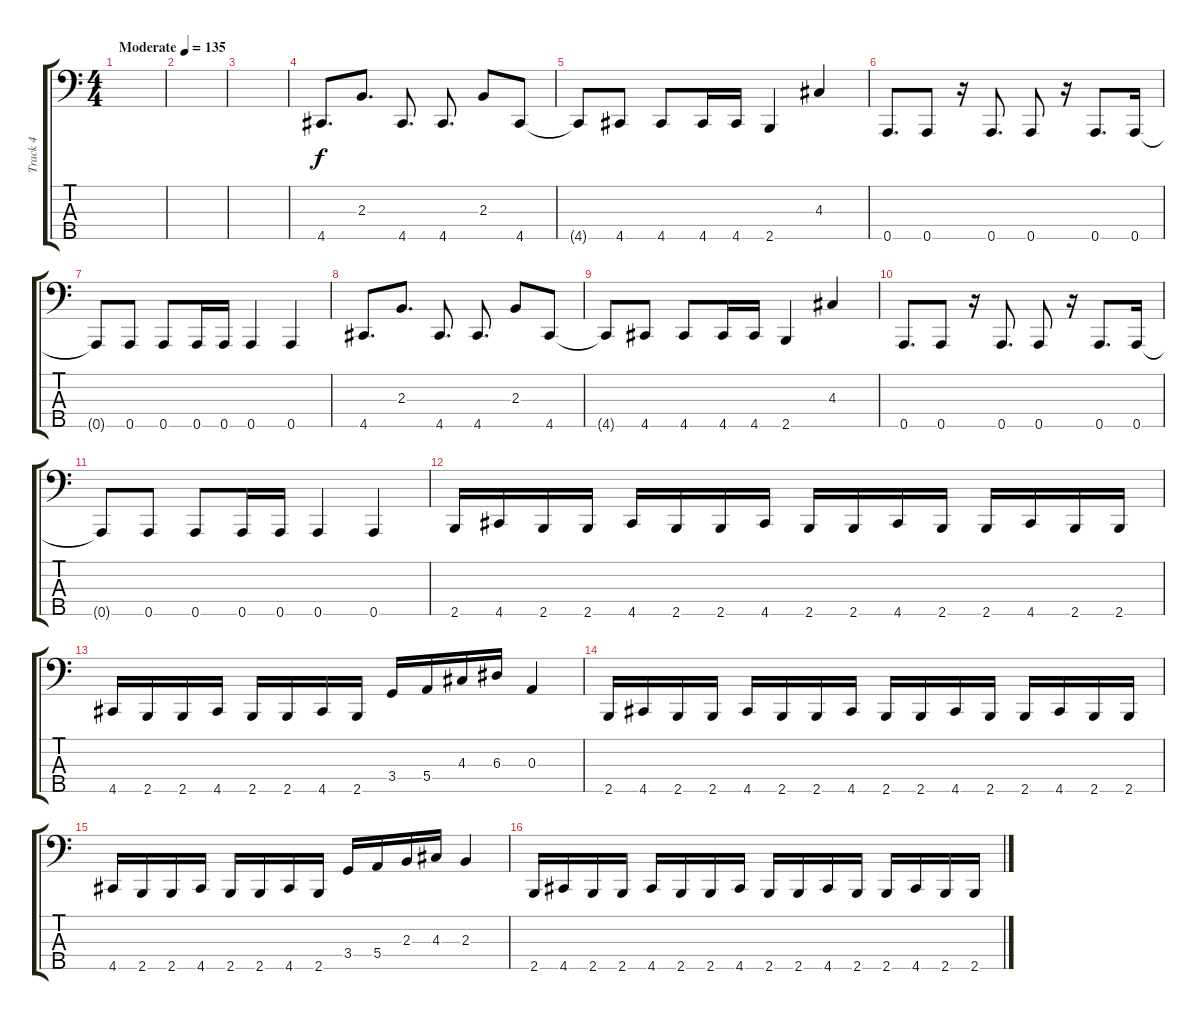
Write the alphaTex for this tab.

\track ("Track 4" "Track 4") {instrument slapbass1}
\staff {score tabs}
\tuning (G2 D2 A1 E1 A0) {hide}
\ts (4 4)
\tempo (135 "Moderate")
\clef f4
\ks c
|
|
|
4.5.8{d} 2.3.8{d} 4.5.8{d} 4.5.8{d} 2.3.8 4.5.8 |
4.5{t}.8 4.5.8 4.5.8 4.5.16 4.5.16 2.5.4 4.3.4 |
0.5.8{d} 0.5.8 r.16 0.5.8{d} 0.5.8 r.16 0.5.8{d} 0.5.16 |
0.5{t}.8 0.5.8 0.5.8 0.5.16 0.5.16 0.5.4 0.5.4 |
4.5.8{d} 2.3.8{d} 4.5.8{d} 4.5.8{d} 2.3.8 4.5.8 |
4.5{t}.8 4.5.8 4.5.8 4.5.16 4.5.16 2.5.4 4.3.4 |
0.5.8{d} 0.5.8 r.16 0.5.8{d} 0.5.8 r.16 0.5.8{d} 0.5.16 |
0.5{t}.8 0.5.8 0.5.8 0.5.16 0.5.16 0.5.4 0.5.4 |
2.5.16 4.5.16 2.5.16 2.5.16 4.5.16 2.5.16 2.5.16 4.5.16 2.5.16 2.5.16 4.5.16 2.5.16 2.5.16 4.5.16 2.5.16 2.5.16 |
4.5.16 2.5.16 2.5.16 4.5.16 2.5.16 2.5.16 4.5.16 2.5.16 3.4.16 5.4.16 4.3.16 6.3.16 0.3.4 |
2.5.16 4.5.16 2.5.16 2.5.16 4.5.16 2.5.16 2.5.16 4.5.16 2.5.16 2.5.16 4.5.16 2.5.16 2.5.16 4.5.16 2.5.16 2.5.16 |
4.5.16 2.5.16 2.5.16 4.5.16 2.5.16 2.5.16 4.5.16 2.5.16 3.4.16 5.4.16 2.3.16 4.3.16 2.3.4 |
2.5.16 4.5.16 2.5.16 2.5.16 4.5.16 2.5.16 2.5.16 4.5.16 2.5.16 2.5.16 4.5.16 2.5.16 2.5.16 4.5.16 2.5.16 2.5.16
